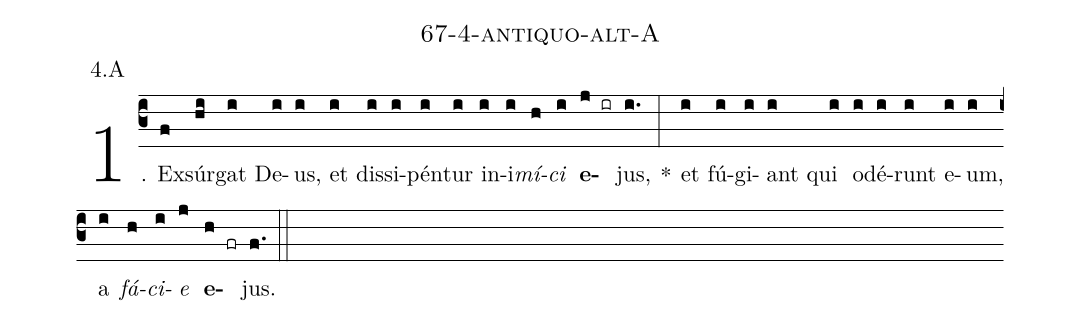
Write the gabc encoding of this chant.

name: 67-4-antiquo-alt-A;
annotation: 4.A;
%%
(c3)1. Ex(f)súr(hi)gat(i) De(i)us,(i) et(i) dis(i)si(i)pén(i)tur(i) in(i)i(i)<i>mí</i>(h)<i>ci</i>(i) <b>e</b>(j ir)jus,(i.) *(:) et(i) fú(i)gi(i)ant(i) qui(i) o(i)dé(i)runt(i) e(i)um,(i) a(i) <i>fá</i>(h)<i>ci</i>(i)<i>e</i>(j) <b>e</b>(h fr)jus.(f.) (::)
